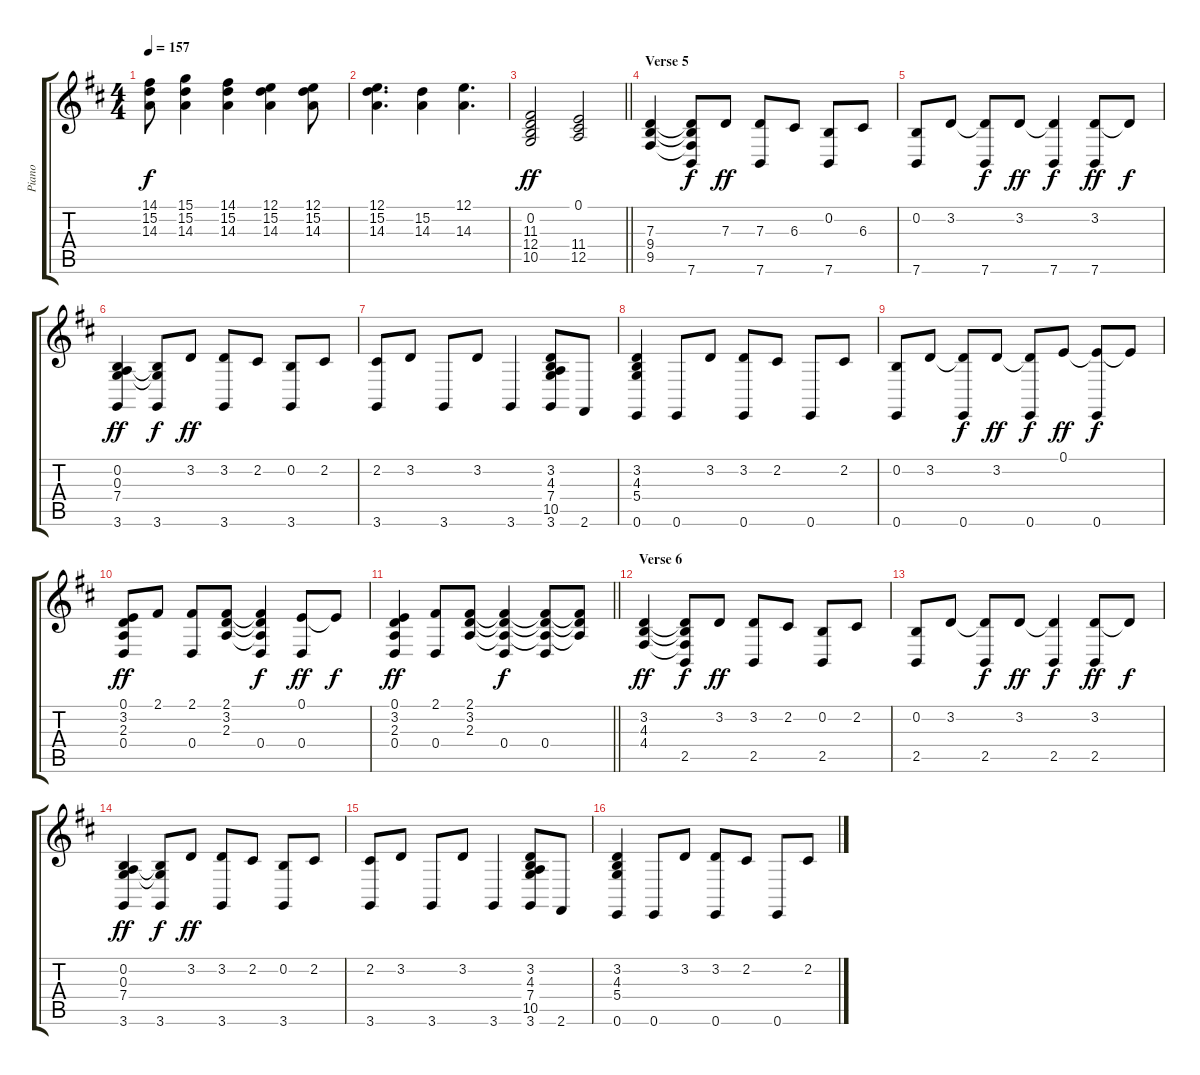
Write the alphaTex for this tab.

\track ("Piano" "Piano") {instrument brightacousticpiano}
\staff {score tabs}
\tuning (E4 B3 G3 D3 A2 E2) {hide}
\ts (4 4)
\tempo 157
\clef g2
\ks d
(14.1{t} 15.2{t} 14.3{t}).8{dy f} (15.1 15.2 14.3).4 (14.1 15.2 14.3).4 (12.1 15.2 14.3).4 (12.1 15.2 14.3).8 |
(12.1 15.2 14.3).4{d} (15.2 14.3).4 (12.1 14.3).4{d} |
\barLineRight lightlight
(0.2 11.3 12.4 10.5).2{dy ff} (0.1 11.4 12.5).2 |
\section ("" "Verse 5")
(7.3 9.4 9.5).4 (7.3{t} 9.4{t} 9.5{t} 7.6).8{dy f} 7.3.8{dy ff} (7.3 7.6).8 6.3.8 (0.2 7.6).8 6.3.8 |
(0.2 7.6).8 3.2.8 (3.2{t} 7.6).8{dy f} 3.2.8{dy ff} (3.2{t} 7.6).4{dy f} (3.2 7.6).8{dy ff} 3.2{t}.8{dy f} |
(0.2 0.3 7.4 3.6).4{dy ff} (0.2{t} 0.3{t} 3.6).8{dy f} 3.2.8{dy ff} (3.2 3.6).8 2.2.8 (0.2 3.6).8 2.2.8 |
(2.2 3.6).8 3.2.8 3.6.8 3.2.8 3.6.4 (3.2 4.3 7.4 10.5 3.6).8 2.6.8 |
(3.2 4.3 5.4 0.6).4 0.6.8 3.2.8 (3.2 0.6).8 2.2.8 0.6.8 2.2.8 |
(0.2 0.6).8 3.2.8 (3.2{t} 0.6).8{dy f} 3.2.8{dy ff} (3.2{t} 0.6).8{dy f} 0.1.8{dy ff} (0.1{t} 0.6).8{dy f} 0.1{t}.8 |
(0.1 3.2 2.3 0.4).8{dy ff} 2.1.8 (2.1 0.4).8 (2.1 3.2 2.3).8 (2.1{t} 3.2{t} 2.3{t} 0.4).4{dy f} (0.1 0.4).8{dy ff} 0.1{t}.8{dy f} |
\barLineRight lightlight
(0.1 3.2 2.3 0.4).4{dy ff} (2.1 0.4).8 (2.1 3.2 2.3).8 (2.1{t} 3.2{t} 2.3{t} 0.4).4{dy f} (2.1{t} 3.2{t} 2.3{t} 0.4).8 (2.1{t} 3.2{t} 2.3{t}).8 |
\section ("" "Verse 6")
(3.2 4.3 4.4).4{dy ff} (3.2{t} 4.3{t} 4.4{t} 2.5).8{dy f} 3.2.8{dy ff} (3.2 2.5).8 2.2.8 (0.2 2.5).8 2.2.8 |
(0.2 2.5).8 3.2.8 (3.2{t} 2.5).8{dy f} 3.2.8{dy ff} (3.2{t} 2.5).4{dy f} (3.2 2.5).8{dy ff} 3.2{t}.8{dy f} |
(0.2 0.3 7.4 3.6).4{dy ff} (0.2{t} 0.3{t} 3.6).8{dy f} 3.2.8{dy ff} (3.2 3.6).8 2.2.8 (0.2 3.6).8 2.2.8 |
(2.2 3.6).8 3.2.8 3.6.8 3.2.8 3.6.4 (3.2 4.3 7.4 10.5 3.6).8 2.6.8 |
(3.2 4.3 5.4 0.6).4 0.6.8 3.2.8 (3.2 0.6).8 2.2.8 0.6.8 2.2.8
